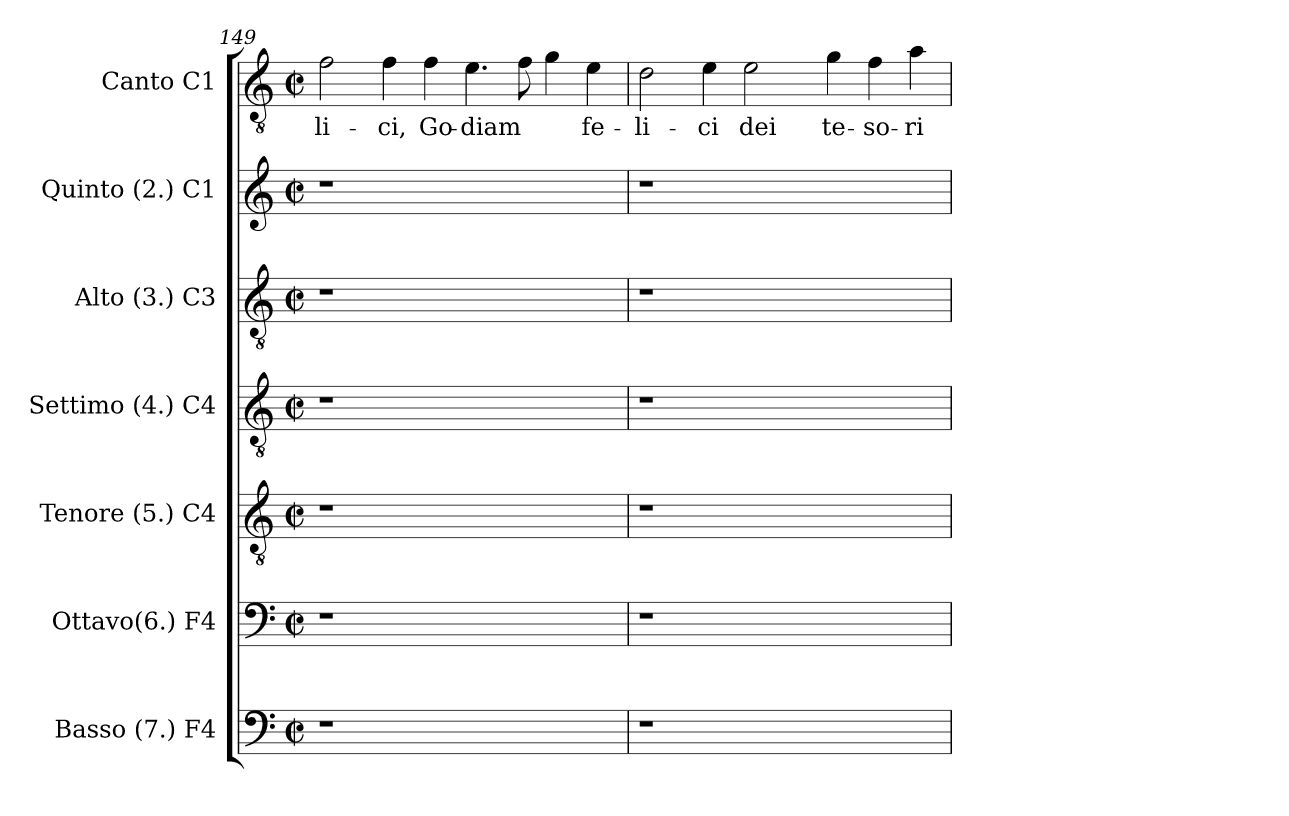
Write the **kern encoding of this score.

**kern	**kern	**kern	**kern	**kern	**kern	**kern	**text
*part7	*part6	*part5	*part4	*part3	*part2	*part1	*part1
*staff7	*staff6	*staff5	*staff4	*staff3	*staff2	*staff1	*staff1
*I"Basso (7.)  F4	*I"Ottavo(6.)  F4	*I"Tenore (5.)  C4	*I"Settimo (4.)  C4	*I"Alto (3.)  C3	*I"Quinto (2.)  C1	*I"Canto  C1	*
*	*	*I'T	*	*I'A	*	*I'C	*
*clefF4	*clefF4	*clefGv2	*clefGv2	*clefGv2	*clefG2	*clefGv2	*
*k[]	*k[]	*k[]	*k[]	*k[]	*k[]	*k[]	*
*C:	*C:	*C:	*C:	*C:	*C:	*C:	*
*M2/2	*M2/2	*M2/2	*M2/2	*M2/2	*M2/2	*M2/2	*
*met(c|)	*met(c|)	*met(c|)	*met(c|)	*met(c|)	*met(c|)	*met(c|)	*
=149	=149	=149	=149	=149	=149	=149	=149
!	!	!	!	!	!	!	!LO:LY:b:cj
1r	1r	1r	1r	1r	1r	2f\	-li-
!	!	!	!	!	!	!	!LO:LY:b:cj
.	.	.	.	.	.	4f\	-ci,
!	!	!	!	!	!	!	!LO:LY:b:cj
.	.	.	.	.	.	4f\	Go-
!	!	!	!	!	!	!	!LO:LY:b:cj
1ryy	1ryy	1ryy	1ryy	1ryy	1ryy	4.e\	-diam
!	!	!	!	!	!	!	!LO:LY:b:cj
.	.	.	.	.	.	8f\	.
!	!	!	!	!	!	!	!LO:LY:b:cj
.	.	.	.	.	.	4g\	.
!	!	!	!	!	!	!	!LO:LY:b:cj
.	.	.	.	.	.	4e\	fe-
=150	=150	=150	=150	=150	=150	=150	=150
!	!	!	!	!	!	!	!LO:LY:b:cj
1r	1r	1r	1r	1r	1r	2d\	-li-
!	!	!	!	!	!	!	!LO:LY:b:cj
.	.	.	.	.	.	4e\	-ci
!	!	!	!	!	!	!	!LO:LY:b:cj
.	.	.	.	.	.	2e\	dei
1ryy	1ryy	1ryy	1ryy	1ryy	1ryy	.	.
!	!	!	!	!	!	!	!LO:LY:b:cj
.	.	.	.	.	.	4g\	te-
!	!	!	!	!	!	!	!LO:LY:b:cj
.	.	.	.	.	.	4f\	-so-
!	!	!	!	!	!	!	!LO:LY:b:cj
.	.	.	.	.	.	4a\	-ri
=	=	=	=	=	=	=	=
*-	*-	*-	*-	*-	*-	*-	*-
